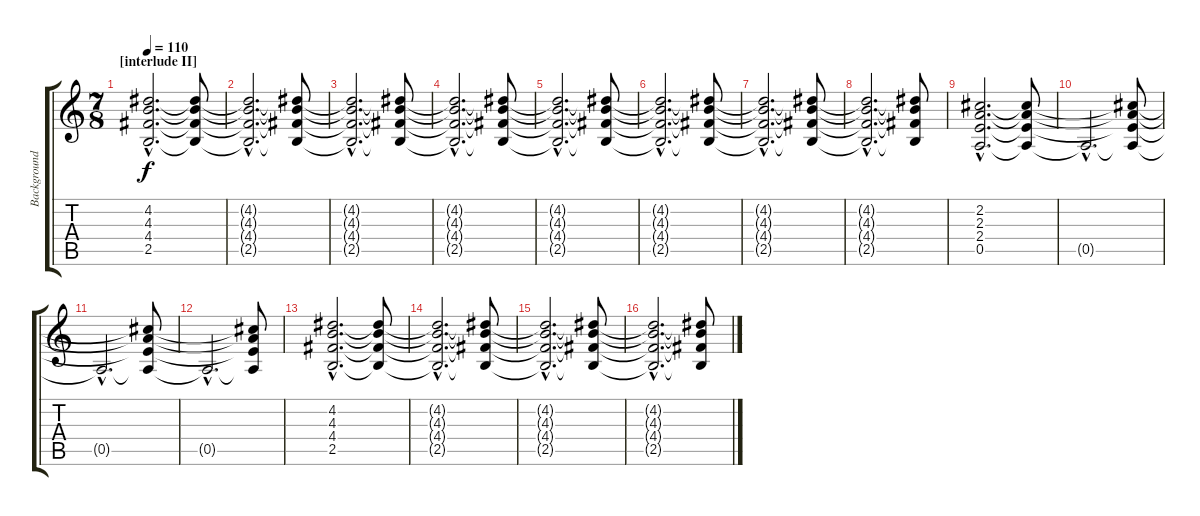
\track ("Background Keyboard" "Background") {instrument pad2warm}
\staff {score tabs}
\tuning (E5 B4 G4 D4 A3 E3) {hide}
\ts (7 8)
\section ("" "[interlude II]")
\tempo 110
\clef g2
\ks c
(4.2{hac} 4.3{hac} 4.4{hac} 2.5{hac}).2{d dy f volume 13} (4.2{t} 4.3{t} 4.4{t} 2.5{t}).8 |
(4.2{hac t} 4.3{hac t} 4.4{hac t} 2.5{hac t}).2{d} (4.2{t} 4.3{t} 4.4{t} 2.5{t}).8 |
(4.2{hac t} 4.3{hac t} 4.4{hac t} 2.5{hac t}).2{d} (4.2{t} 4.3{t} 4.4{t} 2.5{t}).8 |
(4.2{hac t} 4.3{hac t} 4.4{hac t} 2.5{hac t}).2{d} (4.2{t} 4.3{t} 4.4{t} 2.5{t}).8 |
(4.2{hac t} 4.3{hac t} 4.4{hac t} 2.5{hac t}).2{d} (4.2{t} 4.3{t} 4.4{t} 2.5{t}).8 |
(4.2{hac t} 4.3{hac t} 4.4{hac t} 2.5{hac t}).2{d} (4.2{t} 4.3{t} 4.4{t} 2.5{t}).8 |
(4.2{hac t} 4.3{hac t} 4.4{hac t} 2.5{hac t}).2{d} (4.2{t} 4.3{t} 4.4{t} 2.5{t}).8 |
(4.2{hac t} 4.3{hac t} 4.4{hac t} 2.5{hac t}).2{d} (4.2{t} 4.3{t} 4.4{t} 2.5{t}).8 |
(2.2{hac} 2.3{hac} 2.4{hac} 0.5{hac}).2{d} (2.2{t} 2.3{t} 2.4{t} 0.5{t}).8 |
0.5{hac t}.2{d} (2.2{t} 2.3{t} 2.4{t} 0.5{t}).8 |
0.5{hac t}.2{d} (2.2{t} 2.3{t} 2.4{t} 0.5{t}).8 |
0.5{hac t}.2{d} (2.2{t} 2.3{t} 2.4{t} 0.5{t}).8 |
(4.2{hac} 4.3{hac} 4.4{hac} 2.5{hac}).2{d} (4.2{t} 4.3{t} 4.4{t} 2.5{t}).8 |
(4.2{hac t} 4.3{hac t} 4.4{hac t} 2.5{hac t}).2{d} (4.2{t} 4.3{t} 4.4{t} 2.5{t}).8 |
(4.2{hac t} 4.3{hac t} 4.4{hac t} 2.5{hac t}).2{d} (4.2{t} 4.3{t} 4.4{t} 2.5{t}).8 |
(4.2{hac t} 4.3{hac t} 4.4{hac t} 2.5{hac t}).2{d} (4.2{t} 4.3{t} 4.4{t} 2.5{t}).8
